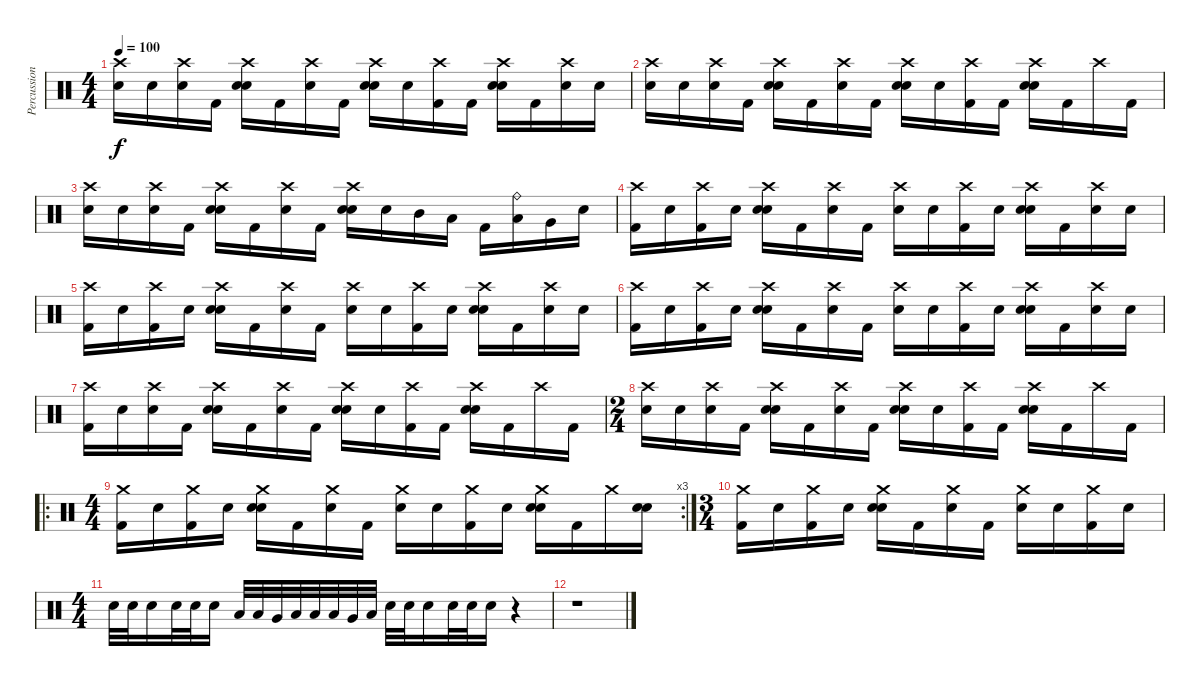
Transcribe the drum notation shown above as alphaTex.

\track ("Percussion" "Percussion") {instrument percussion}
\staff {score}
\articulation defaults
\ts (4 4)
\tempo 100
\clef neutral
\ks c
("Crash high (hit)" "Snare (hit) 2").16{dy f} "Snare (hit)".16 ("Crash high (hit)" "Snare (hit)").16 "Kick (hit) 2".16 ("Crash high (hit)" "Snare (hit) 2" "Snare (hit)").16 "Kick (hit) 2".16 ("Crash high (hit)" "Snare (hit)").16 "Kick (hit) 2".16 ("Crash high (hit)" "Snare (hit) 2" "Snare (hit)").16 "Snare (hit)".16 ("Crash high (hit)" "Kick (hit) 2").16 "Kick (hit) 2".16 ("Crash high (hit)" "Snare (hit) 2" "Snare (hit)").16 "Kick (hit) 2".16 ("Crash high (hit)" "Snare (hit)").16 "Snare (hit)".16 |
("Crash high (hit)" "Snare (hit) 2").16 "Snare (hit)".16 ("Crash high (hit)" "Snare (hit)").16 "Kick (hit) 2".16 ("Crash high (hit)" "Snare (hit) 2" "Snare (hit)").16 "Kick (hit) 2".16 ("Crash high (hit)" "Snare (hit)").16 "Kick (hit) 2".16 ("Crash high (hit)" "Snare (hit) 2" "Snare (hit)").16 "Snare (hit)".16 ("Crash high (hit)" "Kick (hit) 2").16 "Kick (hit) 2".16 ("Crash high (hit)" "Snare (hit) 2" "Snare (hit)").16 "Kick (hit) 2".16 "Crash high (hit)".16 "Kick (hit) 2".16 |
("Crash high (hit)" "Snare (hit) 2").16 "Snare (hit)".16 ("Crash high (hit)" "Snare (hit)").16 "Kick (hit) 2".16 ("Crash high (hit)" "Snare (hit) 2" "Snare (hit)").16 "Kick (hit) 2".16 ("Crash high (hit)" "Snare (hit)").16 "Kick (hit) 2".16 ("Crash high (hit)" "Snare (hit) 2" "Snare (hit)").16 "Snare (hit)".16 "Mid Tom (hit)".16 "Low Tom (hit)".16 "Kick (hit) 2".16 ("Ride (bell)" "Low Tom (hit)").16 "Very Low Tom (hit)".16 "Snare (hit) 2".16 |
("Crash high (hit)" "Kick (hit) 2").16 "Snare (hit)".16 ("Crash high (hit)" "Kick (hit) 2").16 "Snare (hit)".16 ("Crash high (hit)" "Snare (hit) 2" "Snare (hit)").16 "Kick (hit) 2".16 ("Crash high (hit)" "Snare (hit)").16 "Kick (hit) 2".16 ("Crash high (hit)" "Snare (hit)").16 "Snare (hit)".16 ("Crash high (hit)" "Kick (hit) 2").16 "Snare (hit)".16 ("Crash high (hit)" "Snare (hit) 2" "Snare (hit)").16 "Kick (hit) 2".16 ("Crash high (hit)" "Snare (hit)").16 "Snare (hit)".16 |
("Crash high (hit)" "Kick (hit) 2").16 "Snare (hit)".16 ("Crash high (hit)" "Kick (hit) 2").16 "Snare (hit)".16 ("Crash high (hit)" "Snare (hit) 2" "Snare (hit)").16 "Kick (hit) 2".16 ("Crash high (hit)" "Snare (hit)").16 "Kick (hit) 2".16 ("Crash high (hit)" "Snare (hit)").16 "Snare (hit)".16 ("Crash high (hit)" "Kick (hit) 2").16 "Snare (hit)".16 ("Crash high (hit)" "Snare (hit) 2" "Snare (hit)").16 "Kick (hit) 2".16 ("Crash high (hit)" "Snare (hit)").16 "Snare (hit)".16 |
("Crash high (hit)" "Kick (hit) 2").16 "Snare (hit)".16 ("Crash high (hit)" "Kick (hit) 2").16 "Snare (hit)".16 ("Crash high (hit)" "Snare (hit) 2" "Snare (hit)").16 "Kick (hit) 2".16 ("Crash high (hit)" "Snare (hit)").16 "Kick (hit) 2".16 ("Crash high (hit)" "Snare (hit)").16 "Snare (hit)".16 ("Crash high (hit)" "Kick (hit) 2").16 "Snare (hit)".16 ("Crash high (hit)" "Snare (hit) 2" "Snare (hit)").16 "Kick (hit) 2".16 ("Crash high (hit)" "Snare (hit)").16 "Snare (hit)".16 |
("Crash high (hit)" "Kick (hit) 2").16 "Snare (hit)".16 ("Crash high (hit)" "Snare (hit)").16 "Kick (hit) 2".16 ("Crash high (hit)" "Snare (hit) 2" "Snare (hit)").16 "Kick (hit) 2".16 ("Crash high (hit)" "Snare (hit)").16 "Kick (hit) 2".16 ("Crash high (hit)" "Snare (hit) 2" "Snare (hit)").16 "Snare (hit)".16 ("Crash high (hit)" "Kick (hit) 2").16 "Kick (hit) 2".16 ("Crash high (hit)" "Snare (hit) 2" "Snare (hit)").16 "Kick (hit) 2".16 "Crash high (hit)".16 "Kick (hit) 2".16 |
\ts (2 4)
("Crash high (hit)" "Snare (hit) 2").16 "Snare (hit)".16 ("Crash high (hit)" "Snare (hit)").16 "Kick (hit) 2".16 ("Crash high (hit)" "Snare (hit) 2" "Snare (hit)").16 "Kick (hit) 2".16 ("Crash high (hit)" "Snare (hit)").16 "Kick (hit) 2".16 ("Crash high (hit)" "Snare (hit) 2" "Snare (hit)").16 "Snare (hit)".16 ("Crash high (hit)" "Kick (hit) 2").16 "Kick (hit) 2".16 ("Crash high (hit)" "Snare (hit) 2" "Snare (hit)").16 "Kick (hit) 2".16 "Crash high (hit)".16 "Kick (hit) 2".16 |
\ro
\rc 3
\ts (4 4)
("Crash medium (hit)" "Kick (hit) 2").16 "Snare (hit)".16 ("Crash medium (hit)" "Kick (hit) 2").16 "Snare (hit)".16 ("Crash medium (hit)" "Snare (hit) 2" "Snare (hit)").16 "Kick (hit) 2".16 ("Crash medium (hit)" "Snare (hit)").16 "Kick (hit) 2".16 ("Crash medium (hit)" "Snare (hit)").16 "Snare (hit)".16 ("Crash medium (hit)" "Kick (hit) 2").16 "Snare (hit)".16 ("Crash medium (hit)" "Snare (hit) 2" "Snare (hit)").16 "Kick (hit) 2".16 "Crash medium (hit)".16 ("Snare (hit) 2" "Snare (hit)").16 |
\ts (3 4)
("Crash medium (hit)" "Kick (hit) 2").16 "Snare (hit)".16 ("Crash medium (hit)" "Kick (hit) 2").16 "Snare (hit)".16 ("Crash medium (hit)" "Snare (hit) 2" "Snare (hit)").16 "Kick (hit) 2".16 ("Crash medium (hit)" "Snare (hit)").16 "Kick (hit) 2".16 ("Crash medium (hit)" "Snare (hit)").16 "Snare (hit)".16 ("Crash medium (hit)" "Kick (hit) 2").16 "Snare (hit)".16 |
\ts (4 4)
"Snare (hit) 2".32 "Snare (hit) 2".32 "Snare (hit) 2".16 "Snare (hit) 2".32 "Snare (hit) 2".32 "Snare (hit) 2".16 "Low Tom (hit)".32 "Low Tom (hit)".32 "Very Low Tom (hit)".32 "Low Floor Tom (hit)".32 "Low Floor Tom (hit)".32 "Low Tom (hit)".32 "Very Low Tom (hit)".32 "Low Floor Tom (hit)".32 "Snare (hit) 2".32 "Snare (hit) 2".32 "Snare (hit) 2".16 "Snare (hit) 2".32 "Snare (hit) 2".32 "Snare (hit) 2".16 r.4 |
r.1
